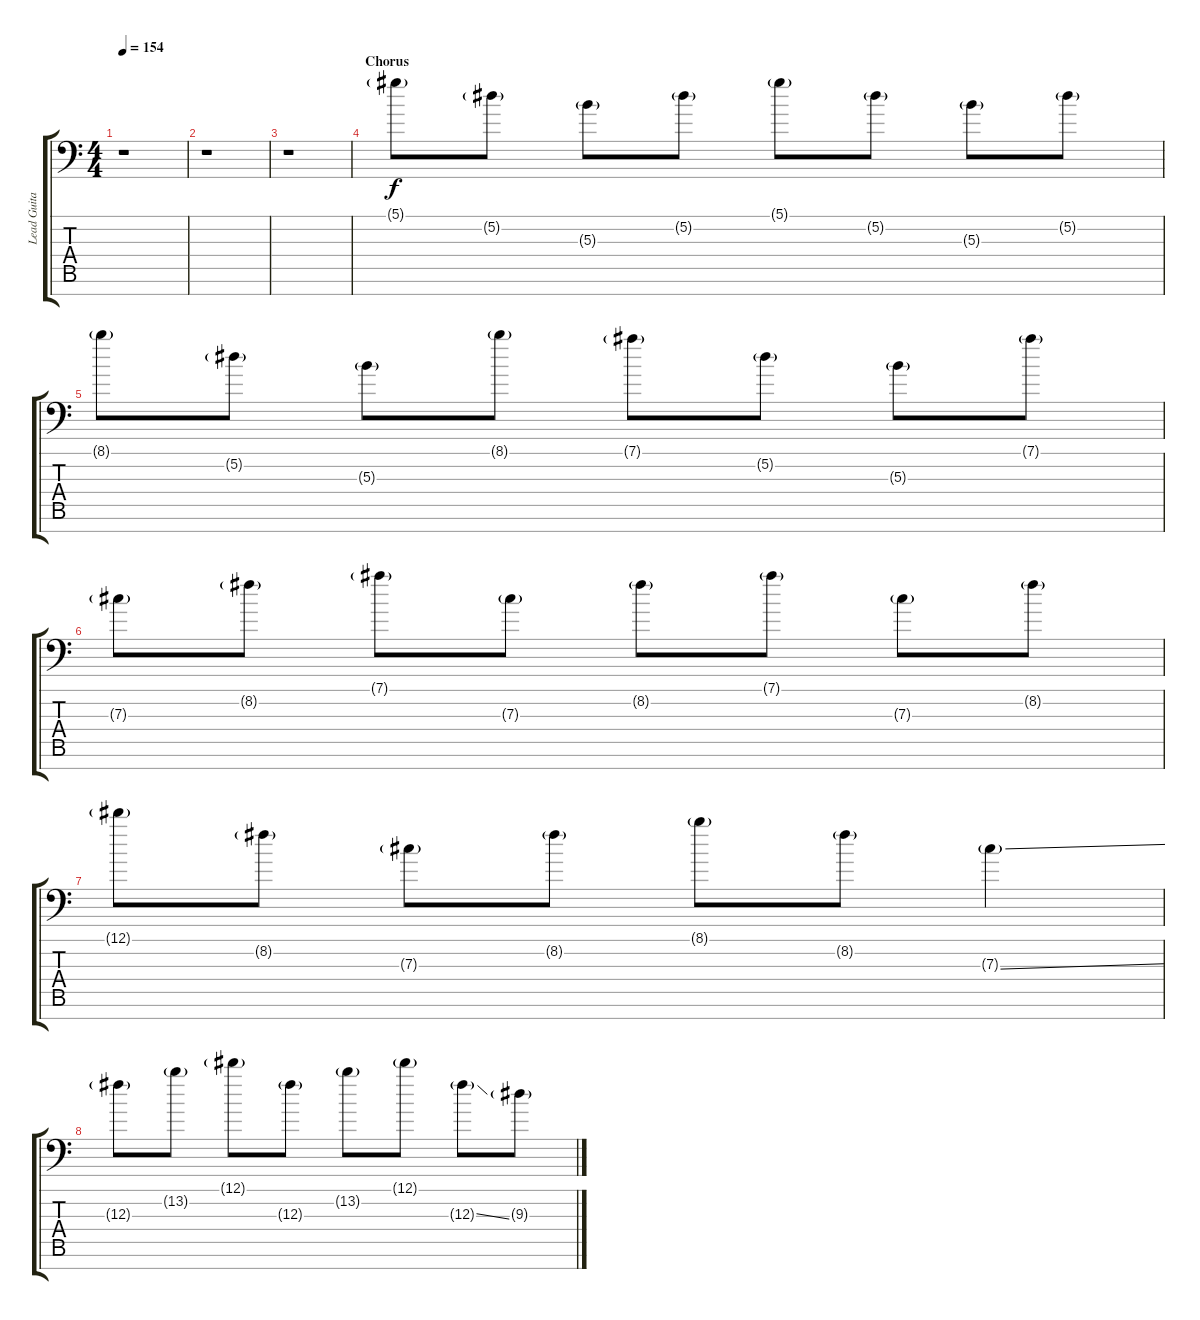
\track ("Lead Guitar" "Lead Guita") {instrument distortionguitar}
\staff {score tabs}
\tuning (Eb4 Bb3 Gb3 Db3 Ab2 Eb2 Ab1) {hide}
\ts (4 4)
\tempo 154
\clef f4
\ks c
r.1{dy f} |
r.1 |
r.1 |
\section ("" "Chorus")
5.1{g}.8 5.2{g}.8 5.3{g}.8 5.2{g}.8 5.1{g}.8 5.2{g}.8 5.3{g}.8 5.2{g}.8 |
8.1{g}.8 5.2{g}.8 5.3{g}.8 8.1{g}.8 7.1{g}.8 5.2{g}.8 5.3{g}.8 7.1{g}.8 |
7.3{g}.8 8.2{g}.8 7.1{g}.8 7.3{g}.8 8.2{g}.8 7.1{g}.8 7.3{g}.8 8.2{g}.8 |
12.1{g}.8 8.2{g}.8 7.3{g}.8 8.2{g}.8 8.1{g}.8 8.2{g}.8 7.3{ss g}.4 |
12.3{g}.8 13.2{g}.8 12.1{g}.8 12.3{g}.8 13.2{g}.8 12.1{g}.8 12.3{ss g}.8 9.3{g}.8
